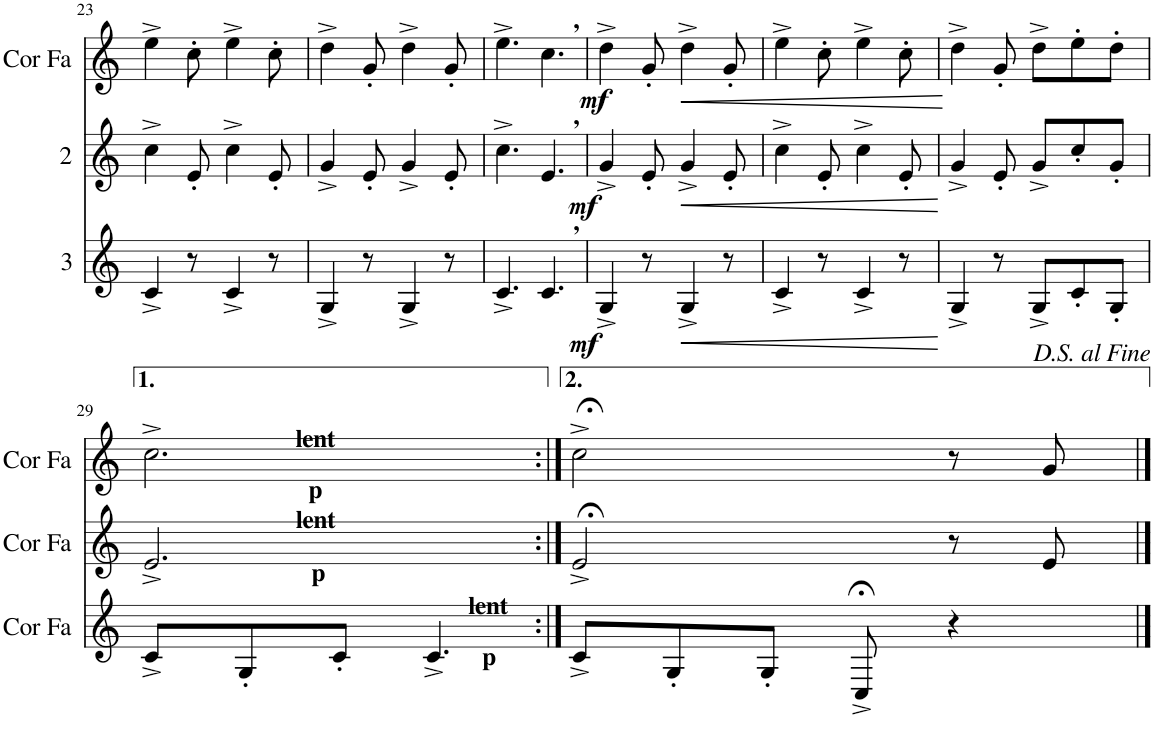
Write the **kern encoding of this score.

**kern	**dynam	**kern	**dynam	**kern	**dynam
*part3	*part3	*part2	*part2	*part1	*part1
*staff3	*staff3	*staff2	*staff2	*staff1	*staff1
*I"Cor 3	*	*I"Cor 2	*	*I"Cor 1	*
!!LO:PB:g=z
*clefG2	*	*clefG2	*	*clefG2	*
*Trd4c7	*	*Trd4c7	*	*Trd4c7	*
*k[]	*	*k[]	*	*k[]	*
*M6/8	*	*M6/8	*	*M6/8	*
=23	=23	=23	=23	=23	=23
4c^/	.	4cc^\	.	4ee^\	.
8r	.	8e'/	.	8cc'\	.
4c^/	.	4cc^\	.	4ee^\	.
8r	.	8e'/	.	8cc'\	.
=24	=24	=24	=24	=24	=24
4G^/	.	4g^/	.	4dd^\	.
8r	.	8e'/	.	8g'/	.
4G^/	.	4g^/	.	4dd^\	.
8r	.	8e'/	.	8g'/	.
=25	=25	=25	=25	=25	=25
4.c^/	.	4.cc^\	.	4.ee^\	.
!	!	!	!	!LO:TX:a:B:t=,	!
!	!	!LO:TX:a:B:t=,	!	!	!
!LO:TX:a:B:t=,	!	!	!	!	!
4.c/	.	4.e/	.	4.cc\	.
=26	=26	=26	=26	=26	=26
!	!LO:DY:b	!	!LO:DY:b	!	!LO:DY:b
4G^/	mf	4g^/	mf	4dd^\	mf
8r	.	8e'/	.	8g'/	.
!	!LO:HP:b	!	!LO:HP:b	!	!LO:HP:b
4G^/	<	4g^/	<	4dd^\	<
8r	.	8e'/	.	8g'/	.
.	[	.	[	.	[
=27	=27	=27	=27	=27	=27
4c^/	.	4cc^\	.	4ee^\	.
8r	.	8e'/	.	8cc'\	.
4c^/	.	4cc^\	.	4ee^\	.
8r	.	8e'/	.	8cc'\	.
=28	=28	=28	=28	=28	=28
4G^/	.	4g^/	.	4dd^\	.
8r	.	8e'/	.	8g'/	.
8G^/L	.	8g^/L	.	8dd^\L	.
8c'/	.	8cc'/	.	8ee'\	.
8G'/J	.	8g'/J	.	8dd'\J	.
!!LO:LB:g=z
=29	=29	=29	=29	=29	=29
!	!	!	!	!LO:TX:b:B:t=p	!
!	!	!	!	!LO:TX:a:B:t=lent	!
!	!	!LO:TX:b:B:t=p	!	!	!
!	!	!LO:TX:a:B:t=lent	!	!	!
8c^/L	.	2.e^/	.	2.cc^\	.
8G'/	.	.	.	.	.
8c'/J	.	.	.	.	.
!LO:TX:b:B:t=p	!	!	!	!	!
!LO:TX:a:B:t=lent	!	!	!	!	!
4.c^/	.	.	.	.	.
=30:|!	=30:|!	=30:|!	=30:|!	=30:|!	=30:|!
8c^/L	.	2e;<^/	.	2cc;<^\	.
8G'/	.	.	.	.	.
8G'/J	.	.	.	.	.
8C;<^/	.	.	.	.	.
4r	.	8r	.	8r	.
.	.	8e/	.	8g/	.
==	==	==	==	==	==
*-	*-	*-	*-	*-	*-
